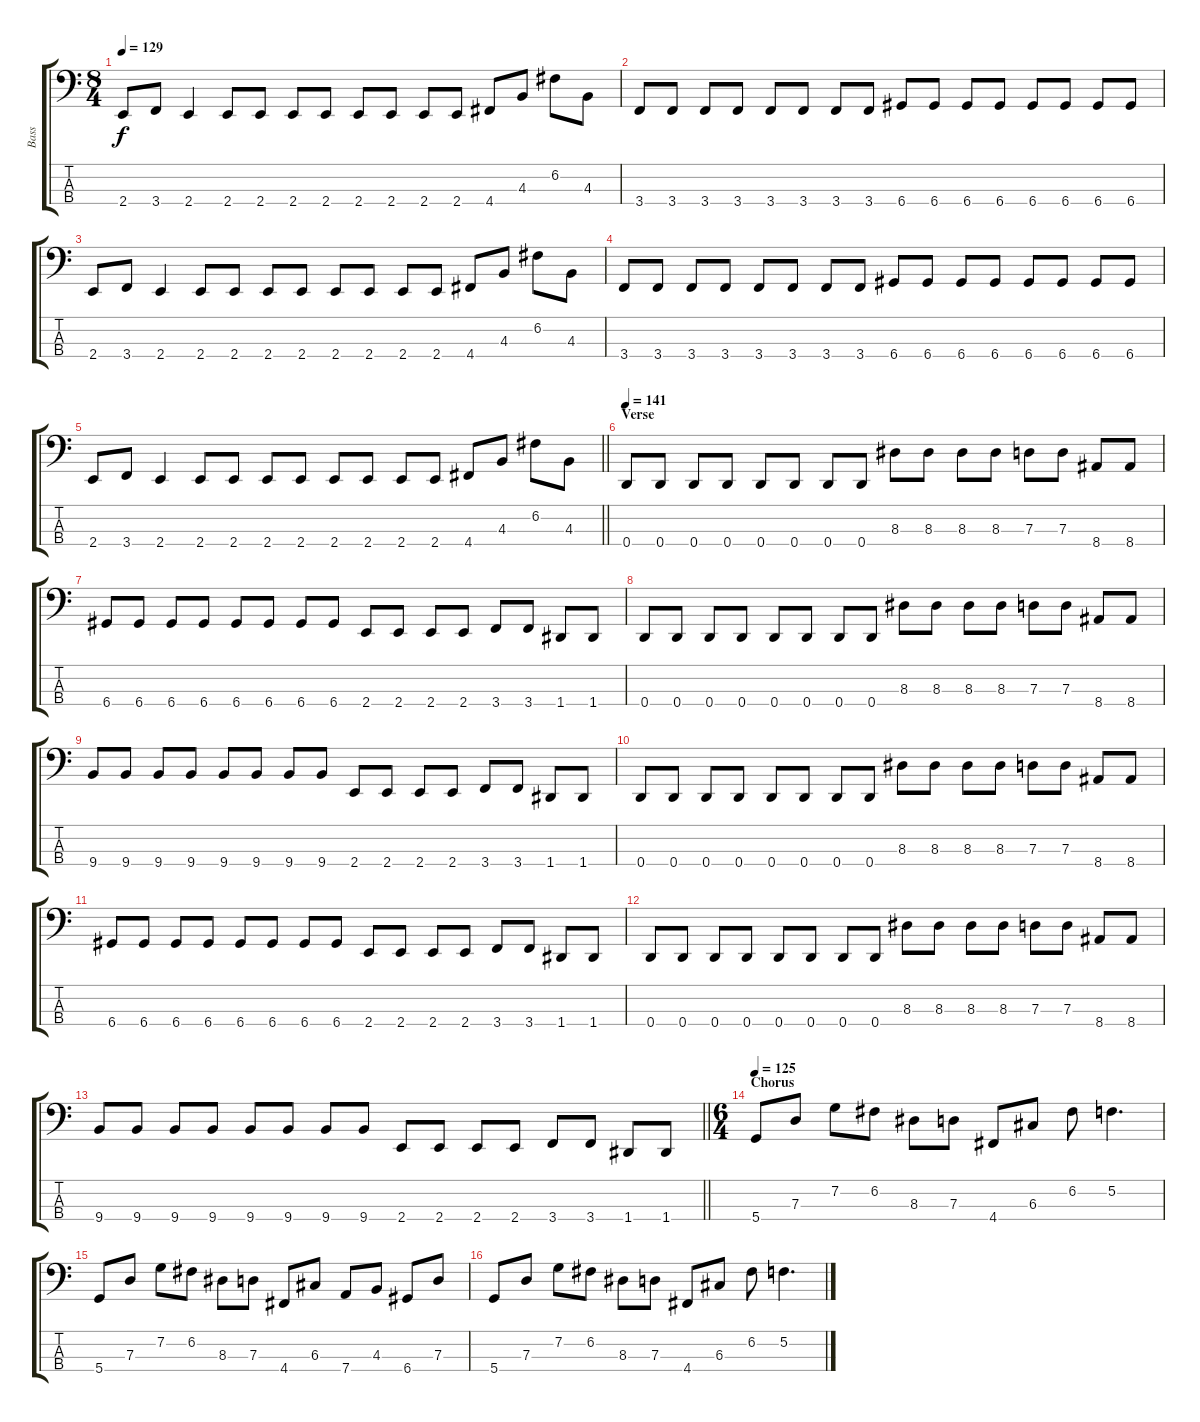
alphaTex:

\track ("Bass" "Bass") {instrument electricbassfinger}
\staff {score tabs}
\tuning (F2 C2 G1 D1) {hide}
\ts (8 4)
\tempo 129
\clef f4
\ks c
2.4.8{dy f} 3.4.8 2.4.4 2.4.8 2.4.8 2.4.8 2.4.8 2.4.8 2.4.8 2.4.8 2.4.8 4.4.8 4.3.8 6.2.8 4.3.8 |
3.4.8 3.4.8 3.4.8 3.4.8 3.4.8 3.4.8 3.4.8 3.4.8 6.4.8 6.4.8 6.4.8 6.4.8 6.4.8 6.4.8 6.4.8 6.4.8 |
2.4.8 3.4.8 2.4.4 2.4.8 2.4.8 2.4.8 2.4.8 2.4.8 2.4.8 2.4.8 2.4.8 4.4.8 4.3.8 6.2.8 4.3.8 |
3.4.8 3.4.8 3.4.8 3.4.8 3.4.8 3.4.8 3.4.8 3.4.8 6.4.8 6.4.8 6.4.8 6.4.8 6.4.8 6.4.8 6.4.8 6.4.8 |
\barLineRight lightlight
2.4.8 3.4.8 2.4.4 2.4.8 2.4.8 2.4.8 2.4.8 2.4.8 2.4.8 2.4.8 2.4.8 4.4.8 4.3.8 6.2.8 4.3.8 |
\section ("" "Verse")
\tempo 141
0.4.8 0.4.8 0.4.8 0.4.8 0.4.8 0.4.8 0.4.8 0.4.8 8.3.8 8.3.8 8.3.8 8.3.8 7.3.8 7.3.8 8.4.8 8.4.8 |
6.4.8 6.4.8 6.4.8 6.4.8 6.4.8 6.4.8 6.4.8 6.4.8 2.4.8 2.4.8 2.4.8 2.4.8 3.4.8 3.4.8 1.4.8 1.4.8 |
0.4.8 0.4.8 0.4.8 0.4.8 0.4.8 0.4.8 0.4.8 0.4.8 8.3.8 8.3.8 8.3.8 8.3.8 7.3.8 7.3.8 8.4.8 8.4.8 |
9.4.8 9.4.8 9.4.8 9.4.8 9.4.8 9.4.8 9.4.8 9.4.8 2.4.8 2.4.8 2.4.8 2.4.8 3.4.8 3.4.8 1.4.8 1.4.8 |
0.4.8 0.4.8 0.4.8 0.4.8 0.4.8 0.4.8 0.4.8 0.4.8 8.3.8 8.3.8 8.3.8 8.3.8 7.3.8 7.3.8 8.4.8 8.4.8 |
6.4.8 6.4.8 6.4.8 6.4.8 6.4.8 6.4.8 6.4.8 6.4.8 2.4.8 2.4.8 2.4.8 2.4.8 3.4.8 3.4.8 1.4.8 1.4.8 |
0.4.8 0.4.8 0.4.8 0.4.8 0.4.8 0.4.8 0.4.8 0.4.8 8.3.8 8.3.8 8.3.8 8.3.8 7.3.8 7.3.8 8.4.8 8.4.8 |
\barLineRight lightlight
9.4.8 9.4.8 9.4.8 9.4.8 9.4.8 9.4.8 9.4.8 9.4.8 2.4.8 2.4.8 2.4.8 2.4.8 3.4.8 3.4.8 1.4.8 1.4.8 |
\ts (6 4)
\section ("" "Chorus")
\tempo 125
5.4.8 7.3.8 7.2.8 6.2.8 8.3.8 7.3.8 4.4.8 6.3.8 6.2.8 5.2.4{d} |
5.4.8 7.3.8 7.2.8 6.2.8 8.3.8 7.3.8 4.4.8 6.3.8 7.4.8 4.3.8 6.4.8 7.3.8 |
5.4.8 7.3.8 7.2.8 6.2.8 8.3.8 7.3.8 4.4.8 6.3.8 6.2.8 5.2.4{d}
